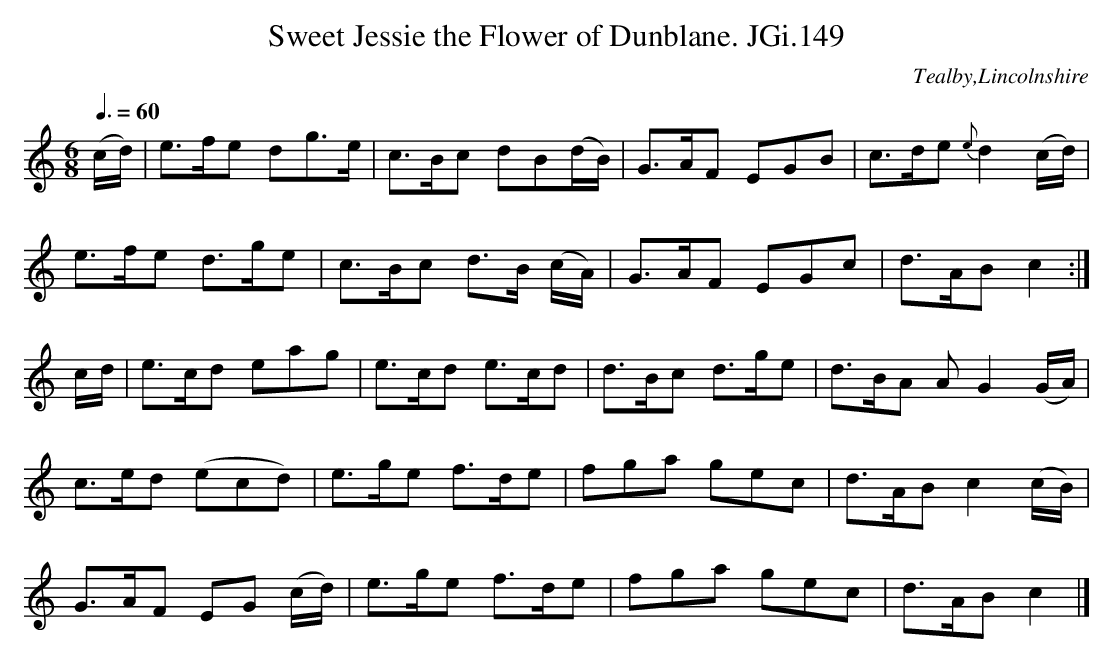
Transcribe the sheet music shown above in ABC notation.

X:1
T:Sweet Jessie the Flower of Dunblane. JGi.149
L:1/8
M:6/8
O:Tealby,Lincolnshire
Q:3/8=60
K:C
(c/d/)|e>fe dg>e|c>Bc dB(d/B/)|G>AF EGB|c>de {e}d2(c/d/)|
e>fe d>ge|c>Bc d>B (c/A/)|G>AF EGc|d>AB c2:|
c/d/|e>cd eag|e>cd e>cd|d>Bc d>ge|d>BA AG2(G/A/)|
c>ed (ecd)|e>ge f>de|fga gec|d>ABc2(c/B/)|
G>AF EG (c/d/)|e>ge f>de|fga gec|d>AB c2|]
